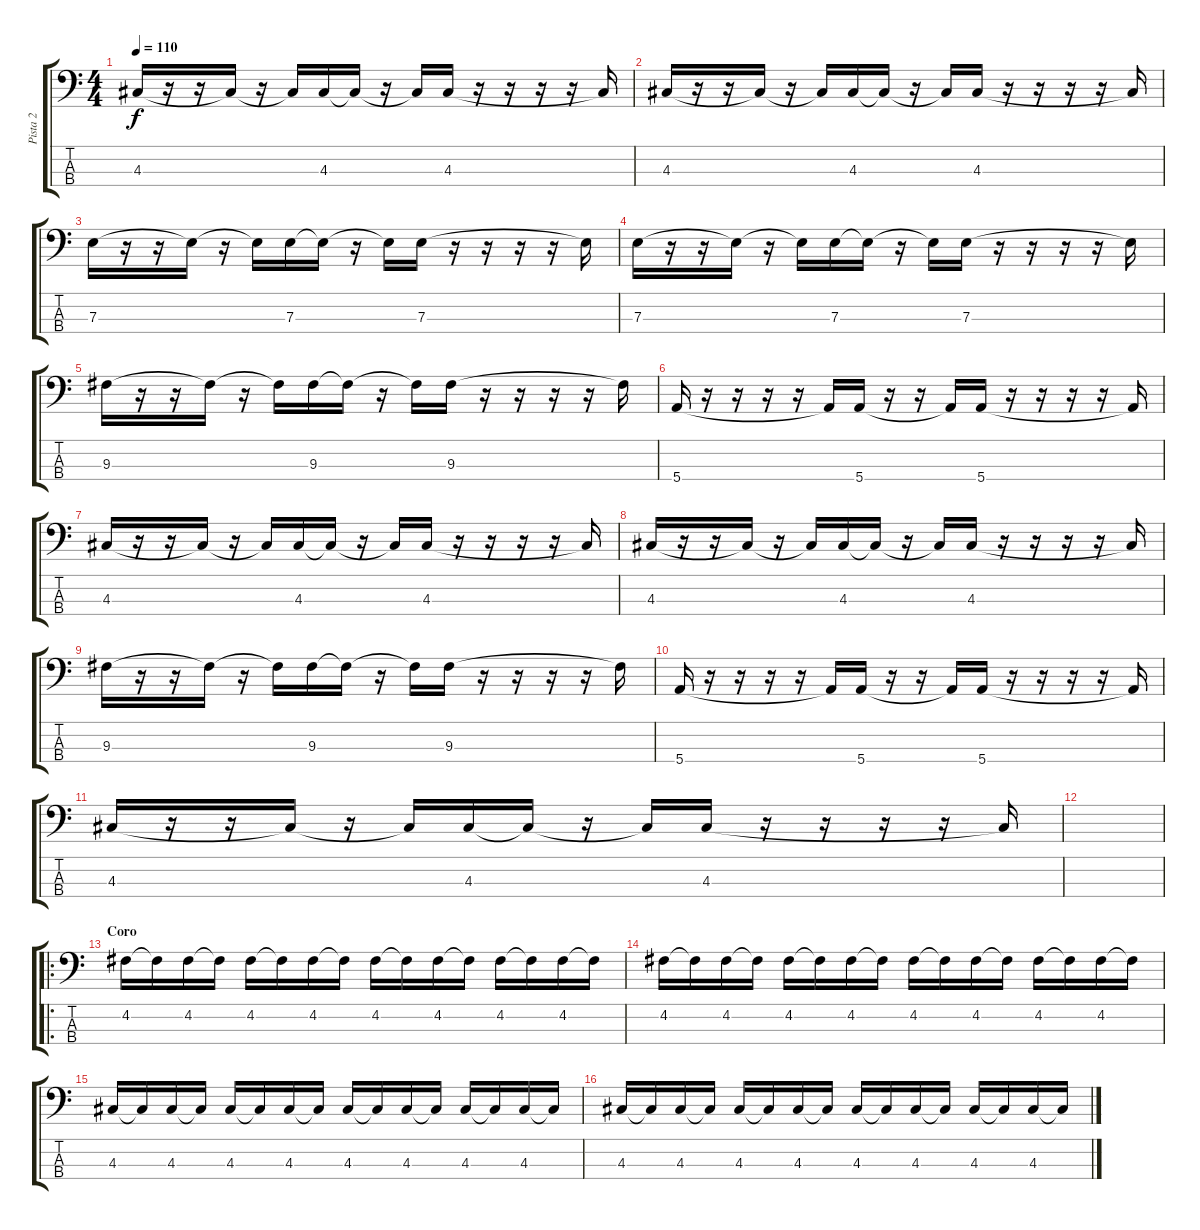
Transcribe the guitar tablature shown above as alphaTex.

\track ("Pista 2" "Pista 2") {instrument electricbassfinger}
\staff {score tabs}
\tuning (G2 D2 A1 E1) {hide}
\ts (4 4)
\tempo 110
\clef f4
\ks c
4.3.16{dy f} r.16 r.16 4.3{t}.16 r.16 4.3{t}.16 4.3.16 4.3{t}.16 r.16 4.3{t}.16 4.3.16 r.16 r.16 r.16 r.16 4.3{t}.16 |
4.3.16 r.16 r.16 4.3{t}.16 r.16 4.3{t}.16 4.3.16 4.3{t}.16 r.16 4.3{t}.16 4.3.16 r.16 r.16 r.16 r.16 4.3{t}.16 |
7.3.16 r.16 r.16 7.3{t}.16 r.16 7.3{t}.16 7.3.16 7.3{t}.16 r.16 7.3{t}.16 7.3.16 r.16 r.16 r.16 r.16 7.3{t}.16 |
7.3.16 r.16 r.16 7.3{t}.16 r.16 7.3{t}.16 7.3.16 7.3{t}.16 r.16 7.3{t}.16 7.3.16 r.16 r.16 r.16 r.16 7.3{t}.16 |
9.3.16 r.16 r.16 9.3{t}.16 r.16 9.3{t}.16 9.3.16 9.3{t}.16 r.16 9.3{t}.16 9.3.16 r.16 r.16 r.16 r.16 9.3{t}.16 |
5.4.16 r.16 r.16 r.16 r.16 5.4{t}.16 5.4.16 r.16 r.16 5.4{t}.16 5.4.16 r.16 r.16 r.16 r.16 5.4{t}.16 |
4.3.16 r.16 r.16 4.3{t}.16 r.16 4.3{t}.16 4.3.16 4.3{t}.16 r.16 4.3{t}.16 4.3.16 r.16 r.16 r.16 r.16 4.3{t}.16 |
4.3.16 r.16 r.16 4.3{t}.16 r.16 4.3{t}.16 4.3.16 4.3{t}.16 r.16 4.3{t}.16 4.3.16 r.16 r.16 r.16 r.16 4.3{t}.16 |
9.3.16 r.16 r.16 9.3{t}.16 r.16 9.3{t}.16 9.3.16 9.3{t}.16 r.16 9.3{t}.16 9.3.16 r.16 r.16 r.16 r.16 9.3{t}.16 |
5.4.16 r.16 r.16 r.16 r.16 5.4{t}.16 5.4.16 r.16 r.16 5.4{t}.16 5.4.16 r.16 r.16 r.16 r.16 5.4{t}.16 |
4.3.16 r.16 r.16 4.3{t}.16 r.16 4.3{t}.16 4.3.16 4.3{t}.16 r.16 4.3{t}.16 4.3.16 r.16 r.16 r.16 r.16 4.3{t}.16 |
|
\ro
\section ("" "Coro")
4.2.16 4.2{t}.16 4.2.16 4.2{t}.16 4.2.16 4.2{t}.16 4.2.16 4.2{t}.16 4.2.16 4.2{t}.16 4.2.16 4.2{t}.16 4.2.16 4.2{t}.16 4.2.16 4.2{t}.16 |
4.2.16 4.2{t}.16 4.2.16 4.2{t}.16 4.2.16 4.2{t}.16 4.2.16 4.2{t}.16 4.2.16 4.2{t}.16 4.2.16 4.2{t}.16 4.2.16 4.2{t}.16 4.2.16 4.2{t}.16 |
4.3.16 4.3{t}.16 4.3.16 4.3{t}.16 4.3.16 4.3{t}.16 4.3.16 4.3{t}.16 4.3.16 4.3{t}.16 4.3.16 4.3{t}.16 4.3.16 4.3{t}.16 4.3.16 4.3{t}.16 |
4.3.16 4.3{t}.16 4.3.16 4.3{t}.16 4.3.16 4.3{t}.16 4.3.16 4.3{t}.16 4.3.16 4.3{t}.16 4.3.16 4.3{t}.16 4.3.16 4.3{t}.16 4.3.16 4.3{t}.16
